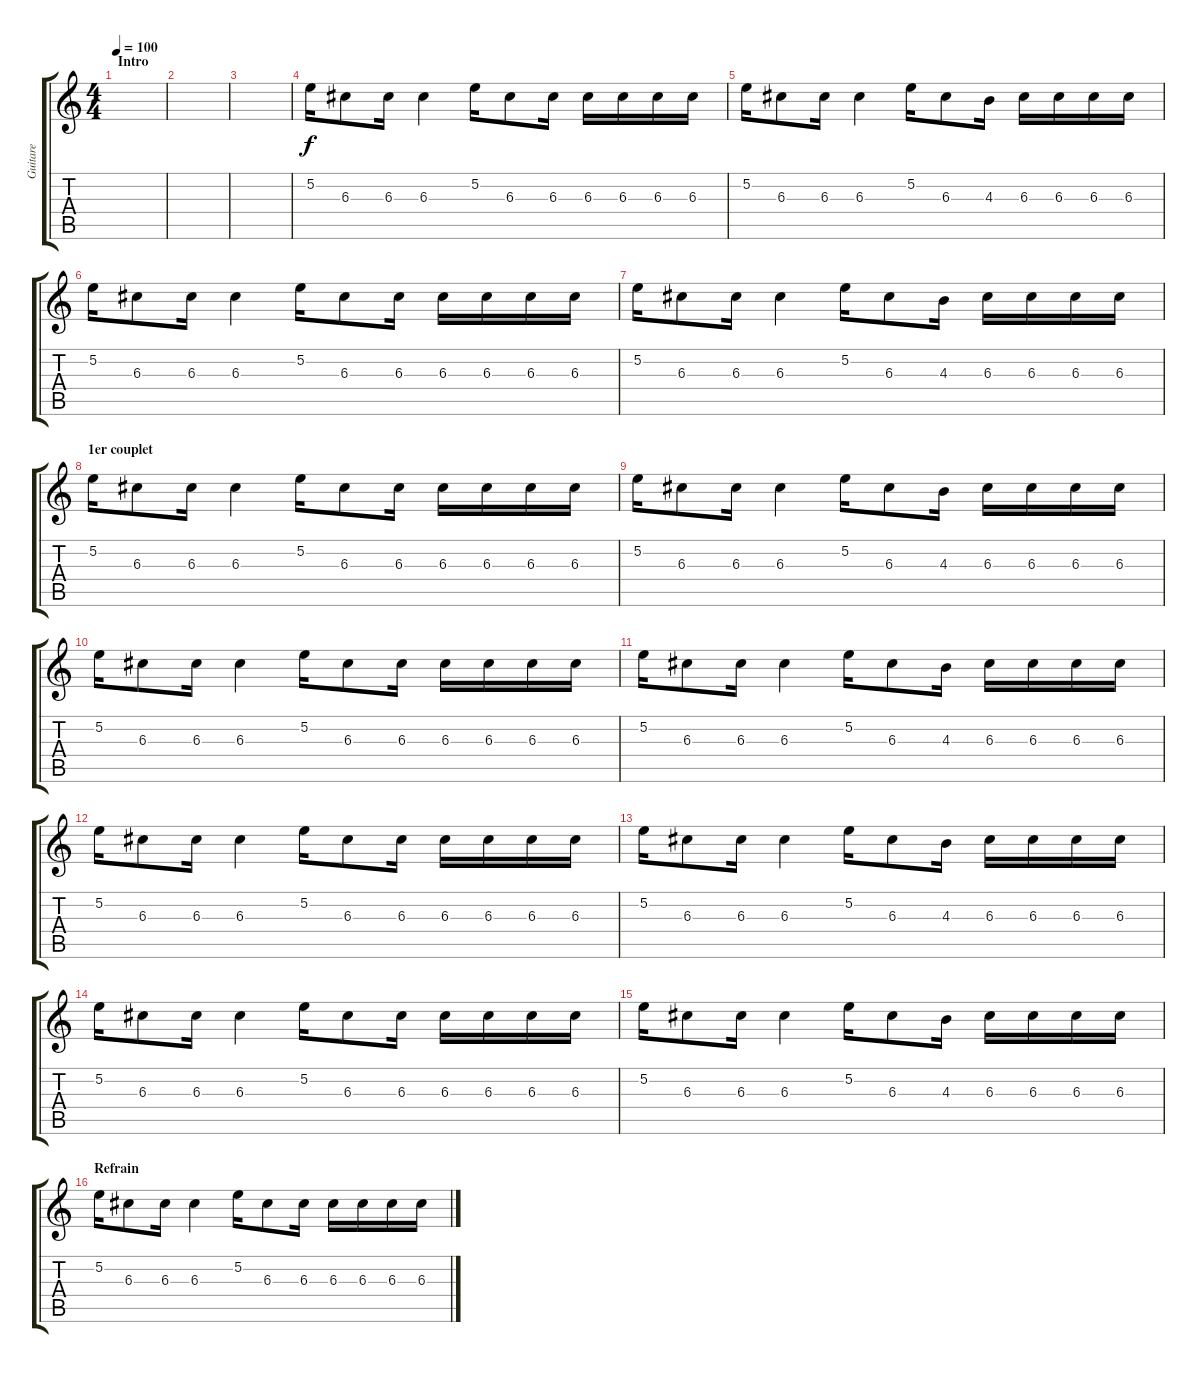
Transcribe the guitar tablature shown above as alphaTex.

\track ("Guitare" "Guitare") {instrument electricguitarjazz}
\staff {score tabs}
\tuning (E4 B3 G3 D3 A2 E2) {hide}
\ts (4 4)
\section ("" "Intro")
\tempo 100
\clef g2
\ks c
|
|
|
5.2.16 6.3.8 6.3.16 6.3.4 5.2.16 6.3.8 6.3.16 6.3.16 6.3.16 6.3.16 6.3.16 |
5.2.16 6.3.8 6.3.16 6.3.4 5.2.16 6.3.8 4.3.16 6.3.16 6.3.16 6.3.16 6.3.16 |
5.2.16 6.3.8 6.3.16 6.3.4 5.2.16 6.3.8 6.3.16 6.3.16 6.3.16 6.3.16 6.3.16 |
5.2.16 6.3.8 6.3.16 6.3.4 5.2.16 6.3.8 4.3.16 6.3.16 6.3.16 6.3.16 6.3.16 |
\section ("" "1er couplet")
5.2.16 6.3.8 6.3.16 6.3.4 5.2.16 6.3.8 6.3.16 6.3.16 6.3.16 6.3.16 6.3.16 |
5.2.16 6.3.8 6.3.16 6.3.4 5.2.16 6.3.8 4.3.16 6.3.16 6.3.16 6.3.16 6.3.16 |
5.2.16 6.3.8 6.3.16 6.3.4 5.2.16 6.3.8 6.3.16 6.3.16 6.3.16 6.3.16 6.3.16 |
5.2.16 6.3.8 6.3.16 6.3.4 5.2.16 6.3.8 4.3.16 6.3.16 6.3.16 6.3.16 6.3.16 |
5.2.16 6.3.8 6.3.16 6.3.4 5.2.16 6.3.8 6.3.16 6.3.16 6.3.16 6.3.16 6.3.16 |
5.2.16 6.3.8 6.3.16 6.3.4 5.2.16 6.3.8 4.3.16 6.3.16 6.3.16 6.3.16 6.3.16 |
5.2.16 6.3.8 6.3.16 6.3.4 5.2.16 6.3.8 6.3.16 6.3.16 6.3.16 6.3.16 6.3.16 |
5.2.16 6.3.8 6.3.16 6.3.4 5.2.16 6.3.8 4.3.16 6.3.16 6.3.16 6.3.16 6.3.16 |
\section ("" "Refrain")
5.2.16 6.3.8 6.3.16 6.3.4 5.2.16 6.3.8 6.3.16 6.3.16 6.3.16 6.3.16 6.3.16
